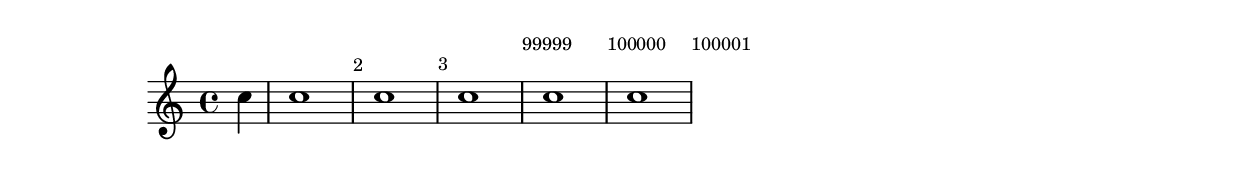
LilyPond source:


\version "2.1.22"

\header {

texidoc="Bar number settable and padding adjustable.  Bar numbers
start counting after the anacrusis.

The padding should be increased, to prevent clashes at the start of the line.
 
"

}

\score {
  \notes \relative c'' {
      \partial 4 c4 
      c1 c c
      \set Score.currentBarNumber =  #99999
      \override Score.BarNumber  #'padding = #3
      c1 c
  }
  \paper {
    raggedright = ##t
    \translator {
	\ScoreContext
	BarNumber \override #'break-visibility = #all-visible
    }
  }
}
